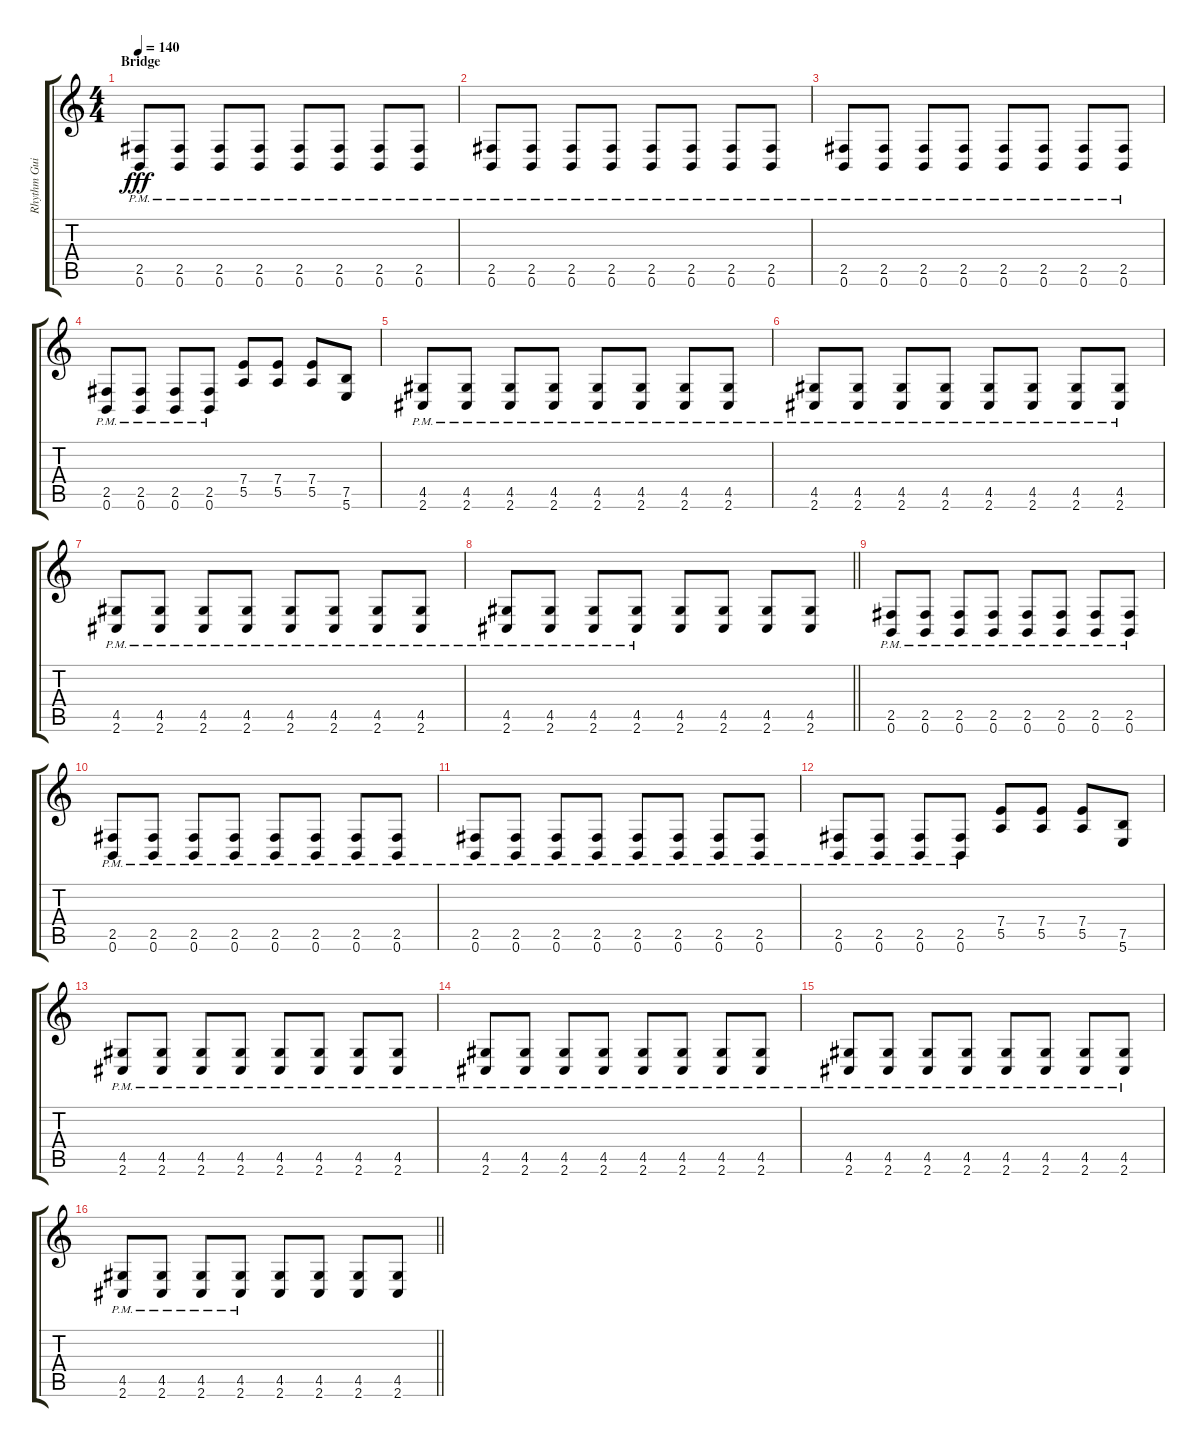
\track ("Rhythm Guitar" "Rhythm Gui") {instrument distortionguitar}
\staff {score tabs}
\tuning (B3 Gb3 D3 A2 E2 B1) {hide}
\ts (4 4)
\section ("" "Bridge")
\tempo 140
\clef g2
\ks c
(2.5{pm} 0.6{pm}).8{dy fff} (2.5{pm} 0.6{pm}).8 (2.5{pm} 0.6{pm}).8 (2.5{pm} 0.6{pm}).8 (2.5{pm} 0.6{pm}).8 (2.5{pm} 0.6{pm}).8 (2.5{pm} 0.6{pm}).8 (2.5{pm} 0.6{pm}).8 |
(2.5{pm} 0.6{pm}).8 (2.5{pm} 0.6{pm}).8 (2.5{pm} 0.6{pm}).8 (2.5{pm} 0.6{pm}).8 (2.5{pm} 0.6{pm}).8 (2.5{pm} 0.6{pm}).8 (2.5{pm} 0.6{pm}).8 (2.5{pm} 0.6{pm}).8 |
(2.5{pm} 0.6{pm}).8 (2.5{pm} 0.6{pm}).8 (2.5{pm} 0.6{pm}).8 (2.5{pm} 0.6{pm}).8 (2.5{pm} 0.6{pm}).8 (2.5{pm} 0.6{pm}).8 (2.5{pm} 0.6{pm}).8 (2.5{pm} 0.6{pm}).8 |
(2.5{pm} 0.6{pm}).8 (2.5{pm} 0.6{pm}).8 (2.5{pm} 0.6{pm}).8 (2.5{pm} 0.6{pm}).8 (7.4 5.5).8 (7.4 5.5).8 (7.4 5.5).8 (7.5 5.6).8 |
(4.5{pm} 2.6{pm}).8 (4.5{pm} 2.6{pm}).8 (4.5{pm} 2.6{pm}).8 (4.5{pm} 2.6{pm}).8 (4.5{pm} 2.6{pm}).8 (4.5{pm} 2.6{pm}).8 (4.5{pm} 2.6{pm}).8 (4.5{pm} 2.6{pm}).8 |
(4.5{pm} 2.6{pm}).8 (4.5{pm} 2.6{pm}).8 (4.5{pm} 2.6{pm}).8 (4.5{pm} 2.6{pm}).8 (4.5{pm} 2.6{pm}).8 (4.5{pm} 2.6{pm}).8 (4.5{pm} 2.6{pm}).8 (4.5{pm} 2.6{pm}).8 |
(4.5{pm} 2.6{pm}).8 (4.5{pm} 2.6{pm}).8 (4.5{pm} 2.6{pm}).8 (4.5{pm} 2.6{pm}).8 (4.5{pm} 2.6{pm}).8 (4.5{pm} 2.6{pm}).8 (4.5{pm} 2.6{pm}).8 (4.5{pm} 2.6{pm}).8 |
\barLineRight lightlight
(4.5{pm} 2.6{pm}).8 (4.5{pm} 2.6{pm}).8 (4.5{pm} 2.6{pm}).8 (4.5{pm} 2.6{pm}).8 (4.5 2.6).8 (4.5 2.6).8 (4.5 2.6).8 (4.5 2.6).8 |
(2.5{pm} 0.6{pm}).8 (2.5{pm} 0.6{pm}).8 (2.5{pm} 0.6{pm}).8 (2.5{pm} 0.6{pm}).8 (2.5{pm} 0.6{pm}).8 (2.5{pm} 0.6{pm}).8 (2.5{pm} 0.6{pm}).8 (2.5{pm} 0.6{pm}).8 |
(2.5{pm} 0.6{pm}).8 (2.5{pm} 0.6{pm}).8 (2.5{pm} 0.6{pm}).8 (2.5{pm} 0.6{pm}).8 (2.5{pm} 0.6{pm}).8 (2.5{pm} 0.6{pm}).8 (2.5{pm} 0.6{pm}).8 (2.5{pm} 0.6{pm}).8 |
(2.5{pm} 0.6{pm}).8 (2.5{pm} 0.6{pm}).8 (2.5{pm} 0.6{pm}).8 (2.5{pm} 0.6{pm}).8 (2.5{pm} 0.6{pm}).8 (2.5{pm} 0.6{pm}).8 (2.5{pm} 0.6{pm}).8 (2.5{pm} 0.6{pm}).8 |
(2.5{pm} 0.6{pm}).8 (2.5{pm} 0.6{pm}).8 (2.5{pm} 0.6{pm}).8 (2.5{pm} 0.6{pm}).8 (7.4 5.5).8 (7.4 5.5).8 (7.4 5.5).8 (7.5 5.6).8 |
(4.5{pm} 2.6{pm}).8 (4.5{pm} 2.6{pm}).8 (4.5{pm} 2.6{pm}).8 (4.5{pm} 2.6{pm}).8 (4.5{pm} 2.6{pm}).8 (4.5{pm} 2.6{pm}).8 (4.5{pm} 2.6{pm}).8 (4.5{pm} 2.6{pm}).8 |
(4.5{pm} 2.6{pm}).8 (4.5{pm} 2.6{pm}).8 (4.5{pm} 2.6{pm}).8 (4.5{pm} 2.6{pm}).8 (4.5{pm} 2.6{pm}).8 (4.5{pm} 2.6{pm}).8 (4.5{pm} 2.6{pm}).8 (4.5{pm} 2.6{pm}).8 |
(4.5{pm} 2.6{pm}).8 (4.5{pm} 2.6{pm}).8 (4.5{pm} 2.6{pm}).8 (4.5{pm} 2.6{pm}).8 (4.5{pm} 2.6{pm}).8 (4.5{pm} 2.6{pm}).8 (4.5{pm} 2.6{pm}).8 (4.5{pm} 2.6{pm}).8 |
\barLineRight lightlight
(4.5{pm} 2.6{pm}).8 (4.5{pm} 2.6{pm}).8 (4.5{pm} 2.6{pm}).8 (4.5{pm} 2.6{pm}).8 (4.5 2.6).8 (4.5 2.6).8 (4.5 2.6).8 (4.5 2.6).8
